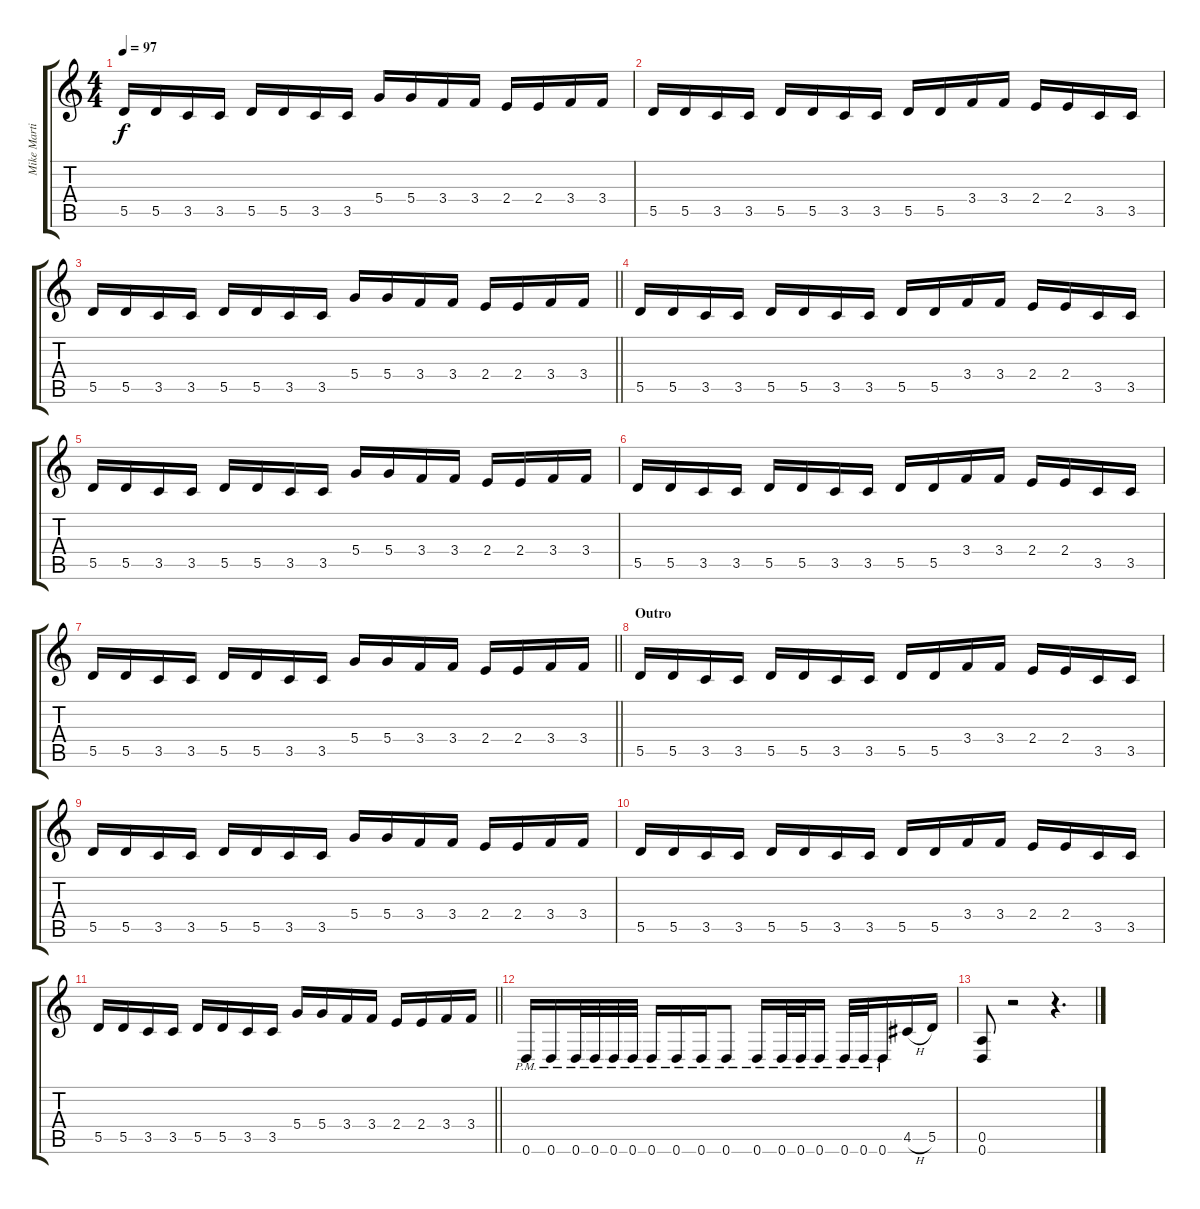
\track ("Mike Martin" "Mike Marti") {instrument distortionguitar}
\staff {score tabs}
\tuning (E4 B3 G3 D3 A2 D2) {hide}
\ts (4 4)
\tempo 97
\clef g2
\ks c
5.5.16{dy f} 5.5.16 3.5.16 3.5.16 5.5.16 5.5.16 3.5.16 3.5.16 5.4.16 5.4.16 3.4.16 3.4.16 2.4.16 2.4.16 3.4.16 3.4.16 |
5.5.16 5.5.16 3.5.16 3.5.16 5.5.16 5.5.16 3.5.16 3.5.16 5.5.16 5.5.16 3.4.16 3.4.16 2.4.16 2.4.16 3.5.16 3.5.16 |
\barLineRight lightlight
5.5.16 5.5.16 3.5.16 3.5.16 5.5.16 5.5.16 3.5.16 3.5.16 5.4.16 5.4.16 3.4.16 3.4.16 2.4.16 2.4.16 3.4.16 3.4.16 |
5.5.16 5.5.16 3.5.16 3.5.16 5.5.16 5.5.16 3.5.16 3.5.16 5.5.16 5.5.16 3.4.16 3.4.16 2.4.16 2.4.16 3.5.16 3.5.16 |
5.5.16 5.5.16 3.5.16 3.5.16 5.5.16 5.5.16 3.5.16 3.5.16 5.4.16 5.4.16 3.4.16 3.4.16 2.4.16 2.4.16 3.4.16 3.4.16 |
5.5.16 5.5.16 3.5.16 3.5.16 5.5.16 5.5.16 3.5.16 3.5.16 5.5.16 5.5.16 3.4.16 3.4.16 2.4.16 2.4.16 3.5.16 3.5.16 |
\barLineRight lightlight
5.5.16 5.5.16 3.5.16 3.5.16 5.5.16 5.5.16 3.5.16 3.5.16 5.4.16 5.4.16 3.4.16 3.4.16 2.4.16 2.4.16 3.4.16 3.4.16 |
\section ("" "Outro")
5.5.16 5.5.16 3.5.16 3.5.16 5.5.16 5.5.16 3.5.16 3.5.16 5.5.16 5.5.16 3.4.16 3.4.16 2.4.16 2.4.16 3.5.16 3.5.16 |
5.5.16 5.5.16 3.5.16 3.5.16 5.5.16 5.5.16 3.5.16 3.5.16 5.4.16 5.4.16 3.4.16 3.4.16 2.4.16 2.4.16 3.4.16 3.4.16 |
5.5.16 5.5.16 3.5.16 3.5.16 5.5.16 5.5.16 3.5.16 3.5.16 5.5.16 5.5.16 3.4.16 3.4.16 2.4.16 2.4.16 3.5.16 3.5.16 |
\barLineRight lightlight
5.5.16 5.5.16 3.5.16 3.5.16 5.5.16 5.5.16 3.5.16 3.5.16 5.4.16 5.4.16 3.4.16 3.4.16 2.4.16 2.4.16 3.4.16 3.4.16 |
0.6{pm}.16 0.6{pm}.16 0.6{pm}.32 0.6{pm}.32 0.6{pm}.32 0.6{pm}.32 0.6{pm}.16 0.6{pm}.16 0.6{pm}.16 0.6{pm}.8 0.6{pm}.16 0.6{pm}.32 0.6{pm}.32 0.6{pm}.16 0.6{pm}.32 0.6{pm}.32 0.6{pm}.16 4.5{h}.16 5.5.16 |
(0.5 0.6).8 r.2 r.4{d}
